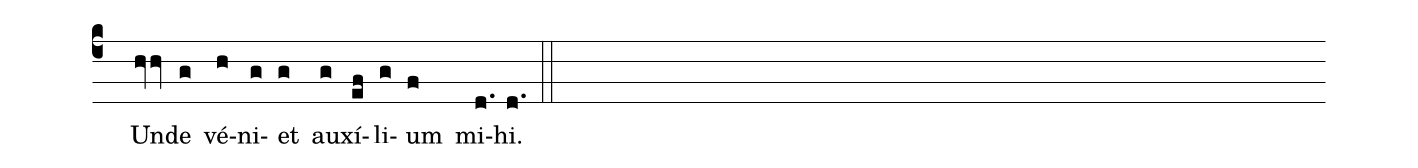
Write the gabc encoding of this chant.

%%
(c4) () Un(hvhv)de(g) vé(h)ni(g)et(g) aux(g)í(ef)li(g)um(f) mi(d.)hi.(d.) (::)
